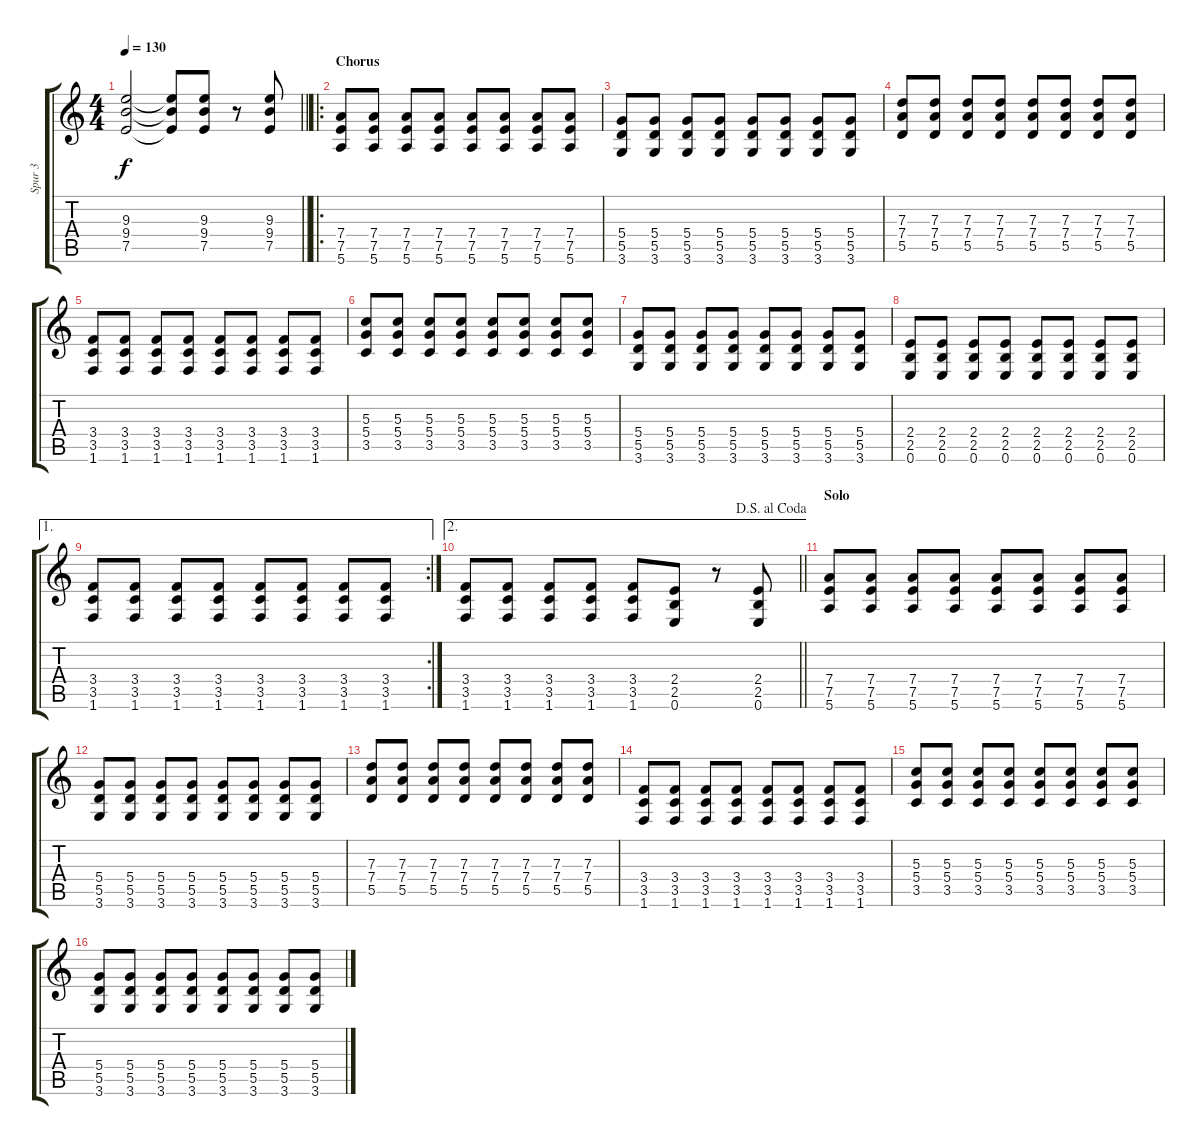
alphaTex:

\track ("Spur 3" "Spur 3") {instrument distortionguitar}
\staff {score tabs}
\tuning (E4 B3 G3 D3 A2 E2) {hide}
\ts (4 4)
\tempo 130
\clef g2
\barLineRight lightlight
\ks c
(9.3{t} 9.4{t} 7.5{t}).2{dy f} (9.3{t} 9.4{t} 7.5{t}).8 (9.3 9.4 7.5).8 r.8 (9.3 9.4 7.5).8 |
\ro
\section ("" "Chorus")
(7.4 7.5 5.6).8 (7.4 7.5 5.6).8 (7.4 7.5 5.6).8 (7.4 7.5 5.6).8 (7.4 7.5 5.6).8 (7.4 7.5 5.6).8 (7.4 7.5 5.6).8 (7.4 7.5 5.6).8 |
(5.4 5.5 3.6).8 (5.4 5.5 3.6).8 (5.4 5.5 3.6).8 (5.4 5.5 3.6).8 (5.4 5.5 3.6).8 (5.4 5.5 3.6).8 (5.4 5.5 3.6).8 (5.4 5.5 3.6).8 |
(7.3 7.4 5.5).8 (7.3 7.4 5.5).8 (7.3 7.4 5.5).8 (7.3 7.4 5.5).8 (7.3 7.4 5.5).8 (7.3 7.4 5.5).8 (7.3 7.4 5.5).8 (7.3 7.4 5.5).8 |
(3.4 3.5 1.6).8 (3.4 3.5 1.6).8 (3.4 3.5 1.6).8 (3.4 3.5 1.6).8 (3.4 3.5 1.6).8 (3.4 3.5 1.6).8 (3.4 3.5 1.6).8 (3.4 3.5 1.6).8 |
(5.3 5.4 3.5).8 (5.3 5.4 3.5).8 (5.3 5.4 3.5).8 (5.3 5.4 3.5).8 (5.3 5.4 3.5).8 (5.3 5.4 3.5).8 (5.3 5.4 3.5).8 (5.3 5.4 3.5).8 |
(5.4 5.5 3.6).8 (5.4 5.5 3.6).8 (5.4 5.5 3.6).8 (5.4 5.5 3.6).8 (5.4 5.5 3.6).8 (5.4 5.5 3.6).8 (5.4 5.5 3.6).8 (5.4 5.5 3.6).8 |
(2.4 2.5 0.6).8 (2.4 2.5 0.6).8 (2.4 2.5 0.6).8 (2.4 2.5 0.6).8 (2.4 2.5 0.6).8 (2.4 2.5 0.6).8 (2.4 2.5 0.6).8 (2.4 2.5 0.6).8 |
\ae 1
\rc 2
(3.4 3.5 1.6).8 (3.4 3.5 1.6).8 (3.4 3.5 1.6).8 (3.4 3.5 1.6).8 (3.4 3.5 1.6).8 (3.4 3.5 1.6).8 (3.4 3.5 1.6).8 (3.4 3.5 1.6).8 |
\ae 2
\jump dalsegnoalcoda
\barLineRight lightlight
(3.4 3.5 1.6).8 (3.4 3.5 1.6).8 (3.4 3.5 1.6).8 (3.4 3.5 1.6).8 (3.4 3.5 1.6).8 (2.4 2.5 0.6).8 r.8 (2.4 2.5 0.6).8 |
\section ("" "Solo")
(7.4 7.5 5.6).8{balance 8} (7.4 7.5 5.6).8 (7.4 7.5 5.6).8 (7.4 7.5 5.6).8 (7.4 7.5 5.6).8 (7.4 7.5 5.6).8 (7.4 7.5 5.6).8 (7.4 7.5 5.6).8 |
(5.4 5.5 3.6).8 (5.4 5.5 3.6).8 (5.4 5.5 3.6).8 (5.4 5.5 3.6).8 (5.4 5.5 3.6).8 (5.4 5.5 3.6).8 (5.4 5.5 3.6).8 (5.4 5.5 3.6).8 |
(7.3 7.4 5.5).8 (7.3 7.4 5.5).8 (7.3 7.4 5.5).8 (7.3 7.4 5.5).8 (7.3 7.4 5.5).8 (7.3 7.4 5.5).8 (7.3 7.4 5.5).8 (7.3 7.4 5.5).8 |
(3.4 3.5 1.6).8 (3.4 3.5 1.6).8 (3.4 3.5 1.6).8 (3.4 3.5 1.6).8 (3.4 3.5 1.6).8 (3.4 3.5 1.6).8 (3.4 3.5 1.6).8 (3.4 3.5 1.6).8 |
(5.3 5.4 3.5).8 (5.3 5.4 3.5).8 (5.3 5.4 3.5).8 (5.3 5.4 3.5).8 (5.3 5.4 3.5).8 (5.3 5.4 3.5).8 (5.3 5.4 3.5).8 (5.3 5.4 3.5).8 |
(5.4 5.5 3.6).8 (5.4 5.5 3.6).8 (5.4 5.5 3.6).8 (5.4 5.5 3.6).8 (5.4 5.5 3.6).8 (5.4 5.5 3.6).8 (5.4 5.5 3.6).8 (5.4 5.5 3.6).8
